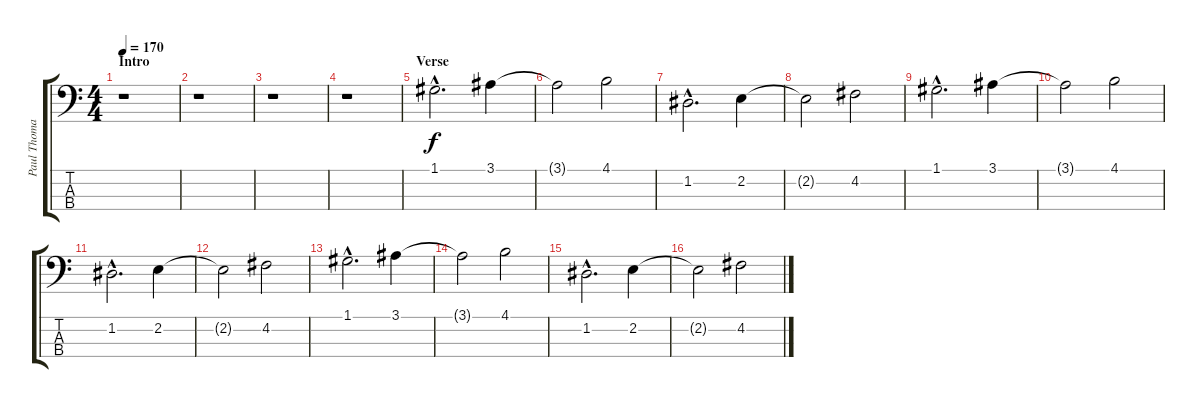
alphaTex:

\track ("Paul Thomas" "Paul Thoma") {instrument electricbassfinger}
\staff {score tabs}
\tuning (G2 D2 A1 E1) {hide}
\ts (4 4)
\section ("" "Intro")
\tempo 170
\clef f4
\ks c
r.1{dy f instrument electricbassfinger} |
r.1 |
r.1 |
r.1 |
\section ("" "Verse")
1.1{hac}.2{d volume 10} 3.1.4 |
3.1{t}.2 4.1.2 |
1.2{hac}.2{d} 2.2.4 |
2.2{t}.2 4.2.2 |
1.1{hac}.2{d} 3.1.4 |
3.1{t}.2 4.1.2 |
1.2{hac}.2{d} 2.2.4 |
2.2{t}.2 4.2.2 |
1.1{hac}.2{d} 3.1.4 |
3.1{t}.2 4.1.2 |
1.2{hac}.2{d} 2.2.4 |
2.2{t}.2 4.2.2
